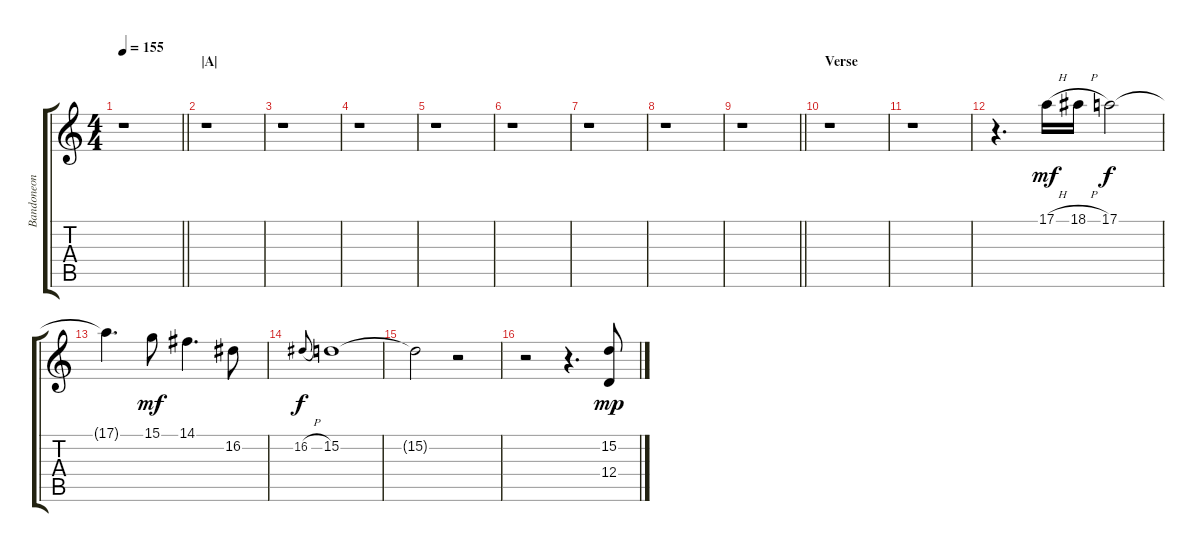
\track ("Bandoneon" "Bandoneon") {instrument tangoaccordion}
\staff {score tabs}
\tuning (E4 B3 G3 D3 A2 E2) {hide}
\ts (4 4)
\tempo 155
\clef g2
\barLineRight lightlight
\ks c
r.1{dy f} |
\section ("" "|A|")
r.1 |
r.1 |
r.1 |
r.1 |
r.1 |
r.1 |
r.1 |
\barLineRight lightlight
r.1 |
\section ("" "Verse")
r.1 |
r.1 |
r.4{d} 17.1{h}.16{dy mf} 18.1{h}.16 17.1.2{dy f} |
17.1{t}.4{d} 15.1.8{dy mf} 14.1.4{d} 16.2.8 |
16.2{h}.8{gr onbeat dy f} 15.2.1 |
15.2{t}.2 r.2 |
r.2 r.4{d} (15.2 12.4).8{dy mp}
